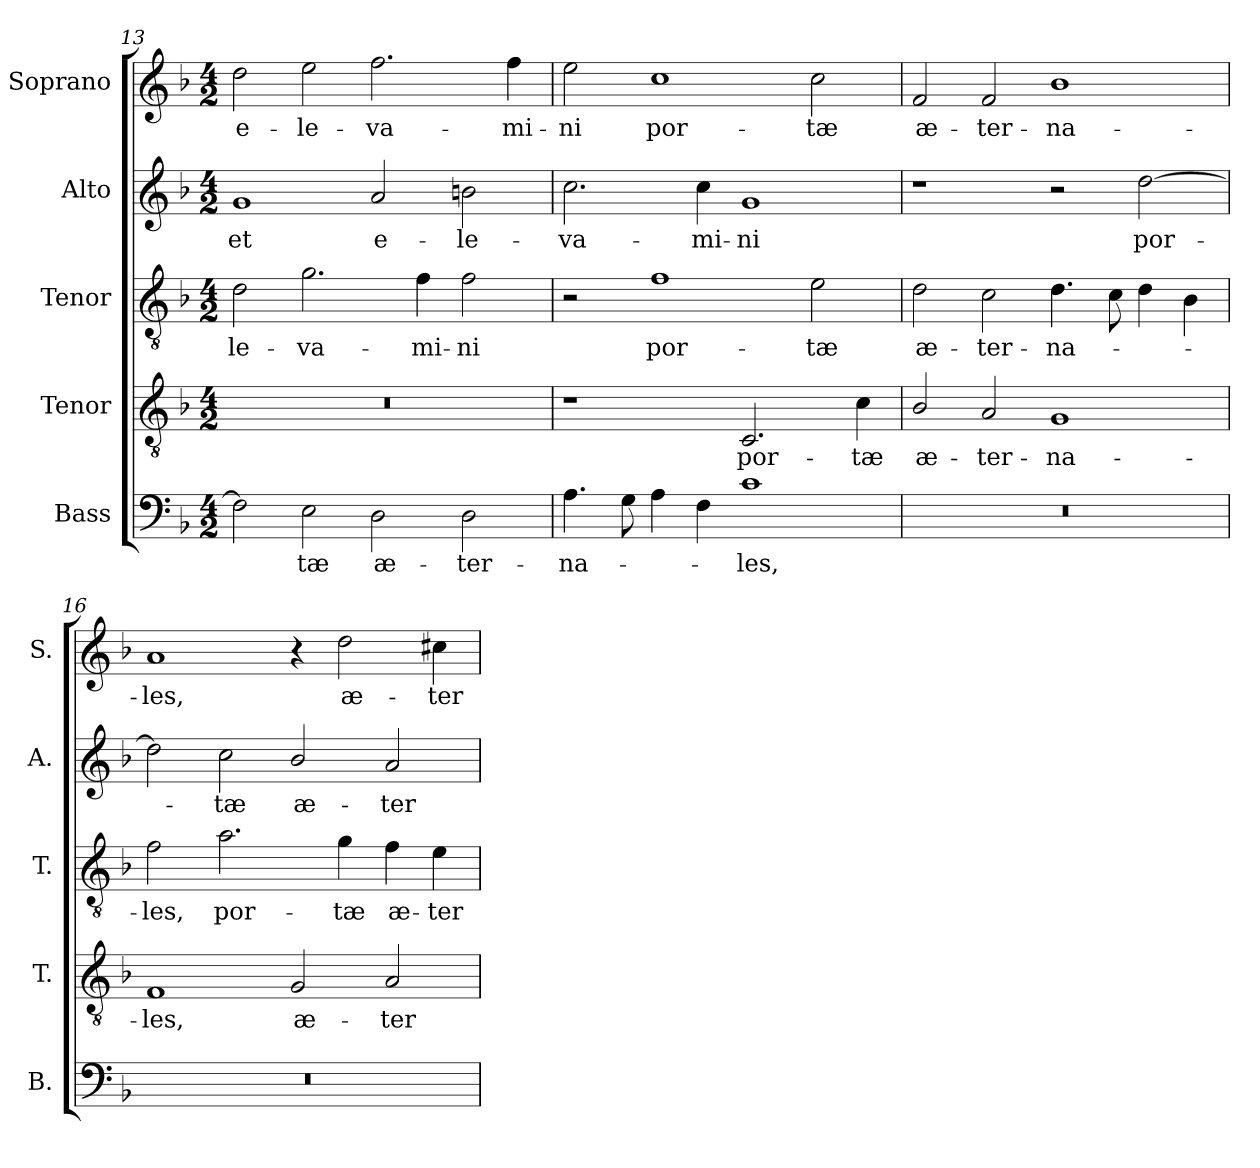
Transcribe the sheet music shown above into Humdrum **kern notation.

**kern	**text	**kern	**text	**kern	**text	**kern	**text	**kern	**text
*part5	*part5	*part4	*part4	*part3	*part3	*part2	*part2	*part1	*part1
*staff5	*staff5	*staff4	*staff4	*staff3	*staff3	*staff2	*staff2	*staff1	*staff1
*I"Bass	*	*I"Tenor	*	*I"Tenor	*	*I"Alto	*	*I"Soprano	*
*I'B.	*	*I'T.	*	*I'T.	*	*I'A.	*	*I'S.	*
*clefF4	*	*clefGv2	*	*clefGv2	*	*clefG2	*	*clefG2	*
*	*	*ITrd7c12	*	*ITrd7c12	*	*	*	*	*
*k[b-]	*	*k[b-]	*	*k[b-]	*	*k[b-]	*	*k[b-]	*
*F:	*	*F:	*	*F:	*	*F:	*	*F:	*
*M4/2	*	*M4/2	*	*M4/2	*	*M4/2	*	*M4/2	*
=13	=13	=13	=13	=13	=13	=13	=13	=13	=13
!	!	!LO:N:vis=1	!	!	!	!	!	!	!
!	!	!	!	!	!LO:LY:b:color=#000000	!	!	!	!
!	!	!	!	!	!	!	!LO:LY:b:color=#000000	!	!
!	!	!	!	!	!	!	!	!	!LO:LY:b:color=#000000
2Fi\]	.	0r	.	2Di\	-le-	1gi	et	2ddi\	e-
!	!LO:LY:b:color=#000000	!	!	!	!	!	!	!	!
!	!	!	!	!	!LO:LY:b:color=#000000	!	!	!	!
!	!	!	!	!	!	!	!	!	!LO:LY:b:color=#000000
2Ei\	-tæ	.	.	2.Gi\	-va-	.	.	2eei\	-le-
!	!LO:LY:b:color=#000000	!	!	!	!	!	!	!	!
!	!	!	!	!	!	!	!LO:LY:b:color=#000000	!	!
!	!	!	!	!	!	!	!	!	!LO:LY:b:color=#000000
2Di\	æ-	.	.	.	.	2ai/	e-	2.ffi\	-va-
!	!	!	!	!	!LO:LY:b:color=#000000	!	!	!	!
.	.	.	.	4Fi\	-mi-	.	.	.	.
!	!LO:LY:b:color=#000000	!	!	!	!	!	!	!	!
!	!	!	!	!	!LO:LY:b:color=#000000	!	!	!	!
!	!	!	!	!	!	!	!LO:LY:b:color=#000000	!	!
2Di\	-ter-	.	.	2Fi\	-ni	2bni\	-le-	.	.
!	!	!	!	!	!	!	!	!	!LO:LY:b:color=#000000
.	.	.	.	.	.	.	.	4ffi\	-mi-
=14	=14	=14	=14	=14	=14	=14	=14	=14	=14
!	!LO:LY:b:color=#000000	!	!	!	!	!	!	!	!
!	!	!	!	!	!	!	!LO:LY:b:color=#000000	!	!
!	!	!	!	!	!	!	!	!	!LO:LY:b:color=#000000
4.Ai\	-na-	1r	.	2r	.	2.cci\	-va-	2eei\	-ni
8Gi\	.	.	.	.	.	.	.	.	.
!	!	!	!	!	!LO:LY:b:color=#000000	!	!	!	!
!	!	!	!	!	!	!	!	!	!LO:LY:b:color=#000000
4Ai\	.	.	.	1Fi	por-	.	.	1cci	por-
!	!	!	!	!	!	!	!LO:LY:b:color=#000000	!	!
4Fi\	.	.	.	.	.	4cci\	-mi-	.	.
!	!LO:LY:b:color=#000000	!	!	!	!	!	!	!	!
!	!	!	!LO:LY:b:color=#000000	!	!	!	!	!	!
!	!	!	!	!	!	!	!LO:LY:b:color=#000000	!	!
1ci	-les,	2.CCi/	por-	.	.	1gi	-ni	.	.
!	!	!	!	!	!LO:LY:b:color=#000000	!	!	!	!
!	!	!	!	!	!	!	!	!	!LO:LY:b:color=#000000
.	.	.	.	2Ei\	-tæ	.	.	2cci\	-tæ
!	!	!	!LO:LY:b:color=#000000	!	!	!	!	!	!
.	.	4Ci\	-tæ	.	.	.	.	.	.
=15	=15	=15	=15	=15	=15	=15	=15	=15	=15
!LO:N:vis=1	!	!	!	!	!	!	!	!	!
!	!	!	!LO:LY:b:color=#000000	!	!	!	!	!	!
!	!	!	!	!	!LO:LY:b:color=#000000	!	!	!	!
!	!	!	!	!	!	!	!	!	!LO:LY:b:color=#000000
0r	.	2BB-i/	æ-	2Di\	æ-	1r	.	2fi/	æ-
!	!	!	!LO:LY:b:color=#000000	!	!	!	!	!	!
!	!	!	!	!	!LO:LY:b:color=#000000	!	!	!	!
!	!	!	!	!	!	!	!	!	!LO:LY:b:color=#000000
.	.	2AAi/	-ter-	2Ci\	-ter-	.	.	2fi/	-ter-
!	!	!	!LO:LY:b:color=#000000	!	!	!	!	!	!
!	!	!	!	!	!LO:LY:b:color=#000000	!	!	!	!
!	!	!	!	!	!	!	!	!	!LO:LY:b:color=#000000
.	.	1GGi	-na-	4.Di\	-na-	2r	.	1b-i	-na-
.	.	.	.	8Ci\	.	.	.	.	.
!	!	!	!	!	!	!	!LO:LY:b:color=#000000	!	!
.	.	.	.	4Di\	.	[2ddi\	por-	.	.
.	.	.	.	4BB-i\	.	.	.	.	.
!!LO:PB:g=z
=16	=16	=16	=16	=16	=16	=16	=16	=16	=16
!LO:N:vis=1	!	!	!	!	!	!	!	!	!
!	!	!	!LO:LY:b:color=#000000	!	!	!	!	!	!
!	!	!	!	!	!LO:LY:b:color=#000000	!	!	!	!
!	!	!	!	!	!	!	!	!	!LO:LY:b:color=#000000
0r	.	1FFi	-les,	2Fi\	-les,	2ddi\]	.	1ai	-les,
!	!	!	!	!	!LO:LY:b:color=#000000	!	!	!	!
!	!	!	!	!	!	!	!LO:LY:b:color=#000000	!	!
.	.	.	.	2.Ai\	por-	2cci\	-tæ	.	.
!	!	!	!LO:LY:b:color=#000000	!	!	!	!	!	!
!	!	!	!	!	!	!	!LO:LY:b:color=#000000	!	!
.	.	2GGi/	æ-	.	.	2b-i/	æ-	4r	.
!	!	!	!	!	!LO:LY:b:color=#000000	!	!	!	!
!	!	!	!	!	!	!	!	!	!LO:LY:b:color=#000000
.	.	.	.	4Gi\	-tæ	.	.	2ddi\	æ-
!	!	!	!LO:LY:b:color=#000000	!	!	!	!	!	!
!	!	!	!	!	!LO:LY:b:color=#000000	!	!	!	!
!	!	!	!	!	!	!	!LO:LY:b:color=#000000	!	!
.	.	2AAi/	-ter-	4Fi\	æ-	2ai/	-ter-	.	.
!	!	!	!	!	!LO:LY:b:color=#000000	!	!	!	!
!	!	!	!	!	!	!	!	!	!LO:LY:b:color=#000000
.	.	.	.	4Ei\	-ter-	.	.	4cc#Xi\	-ter-
=	=	=	=	=	=	=	=	=	=
*-	*-	*-	*-	*-	*-	*-	*-	*-	*-
